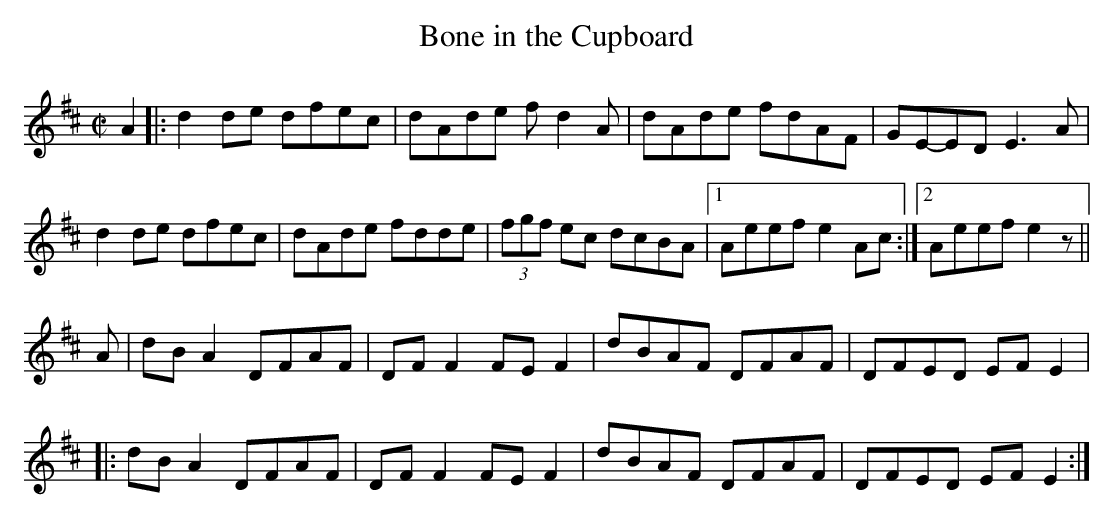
X:1
T:Bone in the Cupboard
M:C|
L:1/8
K:D
A2|:d2 de dfec|dAde fd2A|dAde fdAF|GE-ED E3A|
d2 de dfec|dAde fdde|(3fgf ec dcBA|1Aeef e2Ac:|2 Aeef e2z||
A|dBA2 DFAF |DFF2 FE F2|dBAF DFAF|DFED EF E2|
|:dB A2 DFAF|DFF2 FE F2|dBAF DFAF|DFED EF E2:|]
